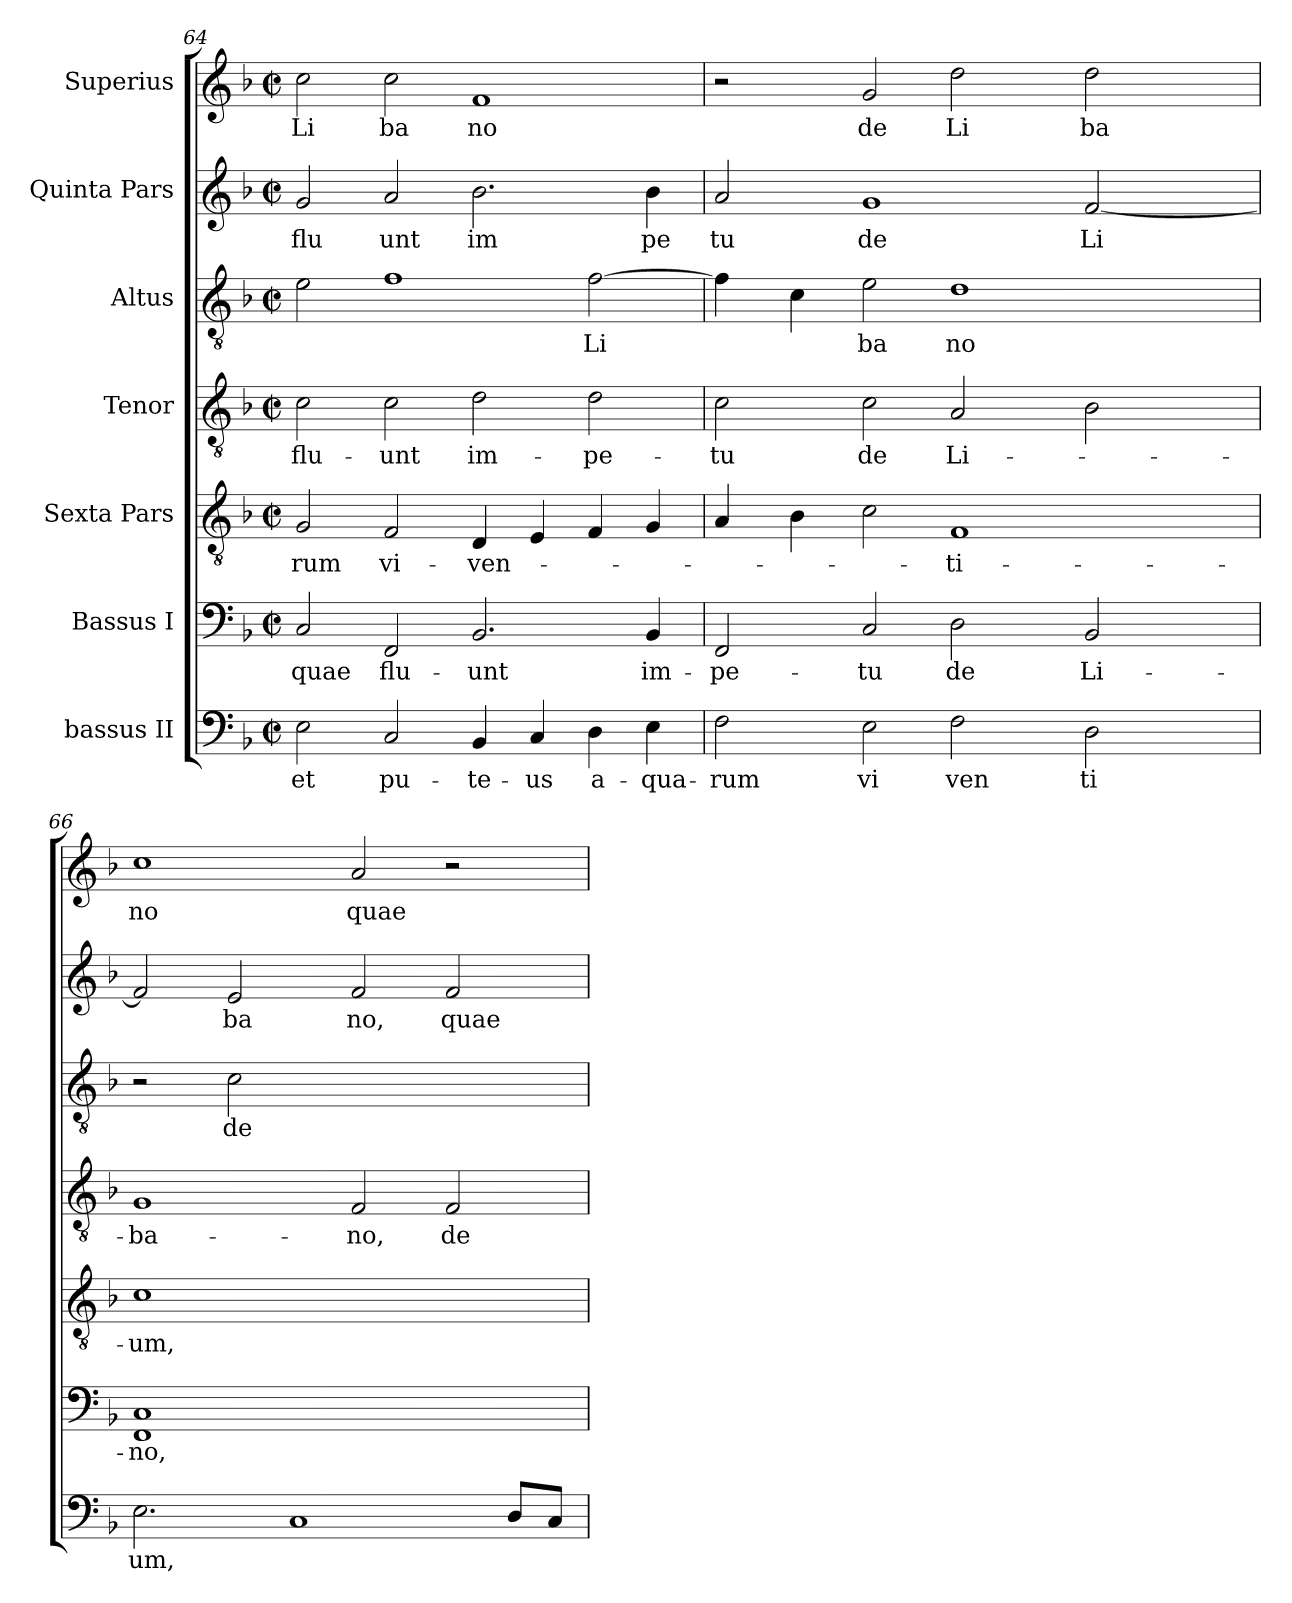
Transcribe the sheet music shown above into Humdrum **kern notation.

**kern	**text	**kern	**text	**kern	**text	**kern	**text	**kern	**text	**kern	**text	**kern	**text
*part7	*part7	*part6	*part6	*part5	*part5	*part4	*part4	*part3	*part3	*part2	*part2	*part1	*part1
*staff7	*staff7	*staff6	*staff6	*staff5	*staff5	*staff4	*staff4	*staff3	*staff3	*staff2	*staff2	*staff1	*staff1
*I"bassus II	*	*I"Bassus I	*	*I"Sexta Pars	*	*I"Tenor	*	*I"Altus	*	*I"Quinta Pars	*	*I"Superius	*
*clefF4	*	*clefF4	*	*clefGv2	*	*clefGv2	*	*clefGv2	*	*clefG2	*	*clefG2	*
*k[b-]	*	*k[b-]	*	*k[b-]	*	*k[b-]	*	*k[b-]	*	*k[b-]	*	*k[b-]	*
*F:	*	*F:	*	*F:	*	*F:	*	*F:	*	*F:	*	*F:	*
*M2/2	*	*M2/2	*	*M2/2	*	*M2/2	*	*M2/2	*	*M2/2	*	*M2/2	*
*met(c|)	*	*met(c|)	*	*met(c|)	*	*met(c|)	*	*met(c|)	*	*met(c|)	*	*met(c|)	*
=64	=64	=64	=64	=64	=64	=64	=64	=64	=64	=64	=64	=64	=64
!	!LO:LY:b:cj	!	!LO:LY:b:cj	!	!LO:LY:b:cj	!	!LO:LY:b:cj	!	!	!	!LO:LY:b:cj	!	!LO:LY:b:cj
2E\	et	2C/	quae	2G/	-rum	2c\	flu-	2e\	.	2g/	flu	2cc\	Li
!	!LO:LY:b:cj	!	!LO:LY:b:cj	!	!LO:LY:b:cj	!	!LO:LY:b:cj	!	!	!	!LO:LY:b:cj	!	!LO:LY:b:cj
2C/	pu-	2FF/	flu-	2F/	vi-	2c\	-unt	1f	.	2a/	unt	2cc\	ba
!	!LO:LY:b:cj	!	!LO:LY:b:cj	!	!LO:LY:b	!	!LO:LY:b:cj	!	!	!	!LO:LY:b:cj	!	!LO:LY:b:cj
4BB-/	-te-	2.BB-/	-unt	4D/	-ven-	2d\	im-	.	.	2.b-\	im	1f	no
!	!LO:LY:b:cj	!	!	!	!	!	!	!	!	!	!	!	!
4C/	-us	.	.	4E/	.	.	.	.	.	.	.	.	.
!	!LO:LY:b:cj	!	!	!	!	!	!LO:LY:b:cj	!	!LO:LY:b:cj	!	!	!	!
4D\	a-	.	.	4F/	.	2d\	-pe-	[>2f\	Li	.	.	.	.
!	!LO:LY:b:cj	!	!LO:LY:b:cj	!	!	!	!	!	!	!	!LO:LY:b:cj	!	!
4E\	-qua-	4BB-/	im-	4G/	.	.	.	.	.	4b-\	pe	.	.
!!LO:PB:g=z
=65	=65	=65	=65	=65	=65	=65	=65	=65	=65	=65	=65	=65	=65
!	!LO:LY:b:cj	!	!LO:LY:b:cj	!	!	!	!LO:LY:b:cj	!	!	!	!LO:LY:b:cj	!	!
*	*	*	*	*^	*	*	*	*^	*	*	*	*	*
2F\	-rum	2FF/	-pe-	4A/	4ryy	.	2c\	-tu	4f\]	16.ryy	.	2a/	tu	2r	.
.	.	.	.	.	.	.	.	.	.	1ryy	.	.	.	.	.
.	.	.	.	4B-\	32.ryy	.	.	.	4c\	.	.	.	.	.	.
.	.	.	.	.	1ryy	.	.	.	.	.	.	.	.	.	.
!	!LO:LY:b:cj	!	!LO:LY:b:cj	!	!	!	!	!LO:LY:b:cj	!	!	!LO:LY:b:cj	!	!LO:LY:b:cj	!	!LO:LY:b:cj
2E\	vi	2C/	-tu	2c\	.	.	2c\	de	2e\	.	ba	1g	de	2g/	de
!	!LO:LY:b:cj	!	!LO:LY:b:cj	!	!	!LO:LY:b:cj	!	!LO:LY:b:cj	!	!	!LO:LY:b:cj	!	!	!	!LO:LY:b:cj
2F\	ven	2D\	de	1F	.	-ti-	2A/	Li-	1d	.	no	.	.	2dd\	Li
.	.	.	.	.	.	.	.	.	.	2ryy	.	.	.	.	.
.	.	.	.	.	2ryy	.	.	.	.	.	.	.	.	.	.
!	!LO:LY:b:cj	!	!LO:LY:b:cj	!	!	!	!	!	!	!	!	!	!LO:LY:b:cj	!	!LO:LY:b:cj
2D\	ti	2BB-/	Li-	.	.	.	2B-\	.	.	.	.	[<2f/	Li	2dd\	ba
.	.	.	.	.	.	.	.	.	.	4ryy	.	.	.	.	.
.	.	.	.	.	8ryy	.	.	.	.	.	.	.	.	.	.
.	.	.	.	.	.	.	.	.	.	8ryy	.	.	.	.	.
.	.	.	.	.	16ryy	.	.	.	.	.	.	.	.	.	.
.	.	.	.	.	.	.	.	.	.	32ryy	.	.	.	.	.
.	.	.	.	.	64ryy	.	.	.	.	.	.	.	.	.	.
=66	=66	=66	=66	=66	=66	=66	=66	=66	=66	=66	=66	=66	=66	=66	=66
!	!LO:LY:b	!	!LO:LY:b:cj	!LO:N:vis=0	!	!LO:LY:b:cj	!	!LO:LY:b:cj	!	!	!	!	!	!	!LO:LY:b:cj
*	*	*	*	*v	*v	*	*	*	*v	*v	*	*	*	*	*
2.E\	um,	1C 1FF	-no,	1c	-um,	1G	-ba-	2r	.	2f/]	.	1cc	no
!	!	!	!	!	!	!	!	!	!LO:LY:b:cj	!	!LO:LY:b:cj	!	!
.	.	.	.	.	.	.	.	2c\	de	2e/	ba	.	.
1C	.	.	.	.	.	.	.	.	.	.	.	.	.
!	!	!	!	!	!	!	!LO:LY:b:cj	!	!	!	!LO:LY:b:cj	!	!LO:LY:b:cj
.	.	1ryy	.	1ryy	.	2F/	-no,	1ryy	.	2f/	no,	2a/	quae
!	!	!	!	!	!	!	!LO:LY:b:cj	!	!	!	!LO:LY:b:cj	!	!
.	.	.	.	.	.	2F/	de	.	.	2f/	quae	2r	.
8D/L	.	.	.	.	.	.	.	.	.	.	.	.	.
8C/J	.	.	.	.	.	.	.	.	.	.	.	.	.
=	=	=	=	=	=	=	=	=	=	=	=	=	=
*-	*-	*-	*-	*-	*-	*-	*-	*-	*-	*-	*-	*-	*-
